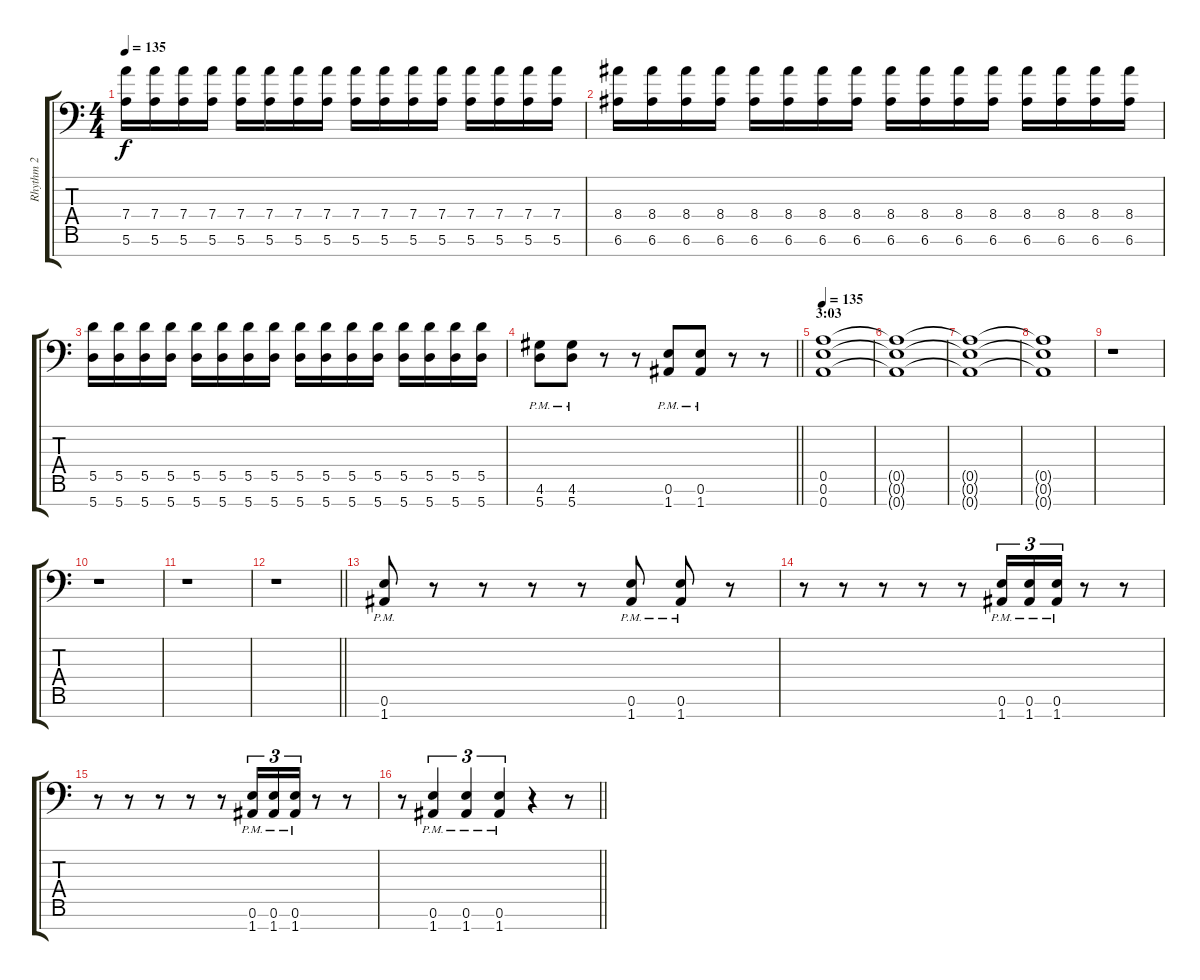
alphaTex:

\track ("Rhythm 2" "Rhythm 2") {instrument distortionguitar}
\staff {score tabs}
\tuning (E4 B3 G3 D3 A2 E2 A1) {hide}
\ts (4 4)
\tempo 135
\clef f4
\ks c
(7.4 5.6).16{dy f} (7.4 5.6).16 (7.4 5.6).16 (7.4 5.6).16 (7.4 5.6).16 (7.4 5.6).16 (7.4 5.6).16 (7.4 5.6).16 (7.4 5.6).16 (7.4 5.6).16 (7.4 5.6).16 (7.4 5.6).16 (7.4 5.6).16 (7.4 5.6).16 (7.4 5.6).16 (7.4 5.6).16 |
(8.4 6.6).16 (8.4 6.6).16 (8.4 6.6).16 (8.4 6.6).16 (8.4 6.6).16 (8.4 6.6).16 (8.4 6.6).16 (8.4 6.6).16 (8.4 6.6).16 (8.4 6.6).16 (8.4 6.6).16 (8.4 6.6).16 (8.4 6.6).16 (8.4 6.6).16 (8.4 6.6).16 (8.4 6.6).16 |
(5.5 5.7).16 (5.5 5.7).16 (5.5 5.7).16 (5.5 5.7).16 (5.5 5.7).16 (5.5 5.7).16 (5.5 5.7).16 (5.5 5.7).16 (5.5 5.7).16 (5.5 5.7).16 (5.5 5.7).16 (5.5 5.7).16 (5.5 5.7).16 (5.5 5.7).16 (5.5 5.7).16 (5.5 5.7).16 |
\barLineRight lightlight
(4.6{pm} 5.7{pm}).8 (4.6{pm} 5.7{pm}).8 r.8 r.8 (0.6{pm} 1.7{pm}).8 (0.6{pm} 1.7{pm}).8 r.8 r.8 |
\section ("" "3:03")
\tempo 135
(0.5 0.6 0.7).1 |
(0.5{t} 0.6{t} 0.7{t}).1 |
(0.5{t} 0.6{t} 0.7{t}).1 |
(0.5{t} 0.6{t} 0.7{t}).1 |
r.1 |
r.1 |
r.1 |
\barLineRight lightlight
r.1 |
(0.6{pm} 1.7{pm}).8 r.8 r.8 r.8 r.8 (0.6{pm} 1.7{pm}).8 (0.6{pm} 1.7{pm}).8 r.8 |
r.8 r.8 r.8 r.8 r.8 (0.6{pm} 1.7{pm}).16{tu (3 2)} (0.6{pm} 1.7{pm}).16{tu (3 2)} (0.6{pm} 1.7{pm}).16{tu (3 2)} r.8 r.8 |
r.8 r.8 r.8 r.8 r.8 (0.6{pm} 1.7{pm}).16{tu (3 2)} (0.6{pm} 1.7{pm}).16{tu (3 2)} (0.6{pm} 1.7{pm}).16{tu (3 2)} r.8 r.8 |
\barLineRight lightlight
r.8 (0.6{pm} 1.7{pm}).4{tu (3 2)} (0.6{pm} 1.7{pm}).4{tu (3 2)} (0.6{pm} 1.7{pm}).4{tu (3 2)} r.4 r.8
